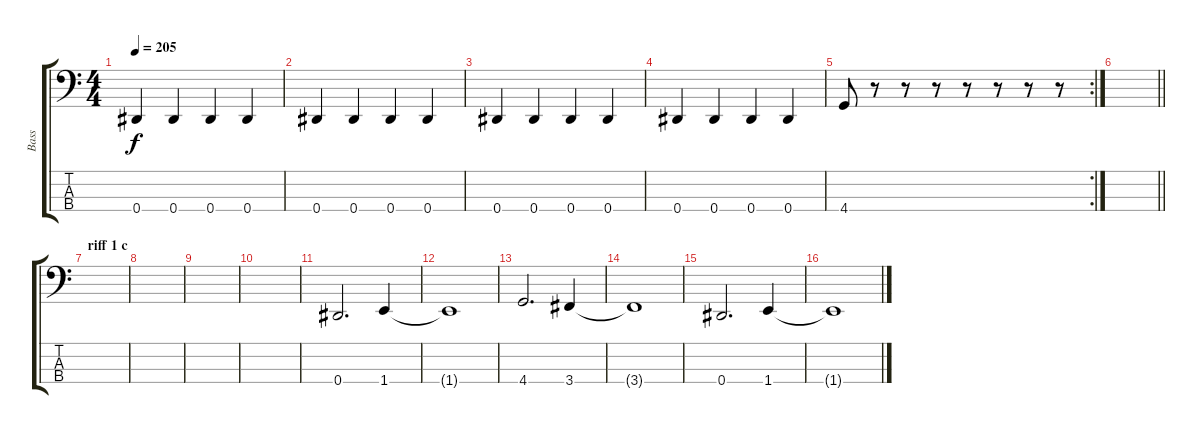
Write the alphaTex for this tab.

\track ("Bass" "Bass") {instrument electricbassfinger}
\staff {score tabs}
\tuning (Gb2 Db2 Ab1 Eb1) {hide}
\ts (4 4)
\tempo 205
\clef f4
\ks c
0.4.4{dy f} 0.4.4 0.4.4 0.4.4 |
0.4.4 0.4.4 0.4.4 0.4.4 |
0.4.4 0.4.4 0.4.4 0.4.4 |
0.4.4 0.4.4 0.4.4 0.4.4 |
\rc 2
4.4.8 r.8 r.8 r.8 r.8 r.8 r.8 r.8 |
\barLineRight lightlight
|
\section ("" "riff 1 с")
|
|
|
|
0.4.2{d} 1.4.4 |
1.4{t}.1 |
4.4.2{d} 3.4.4 |
3.4{t}.1 |
0.4.2{d} 1.4.4 |
1.4{t}.1
